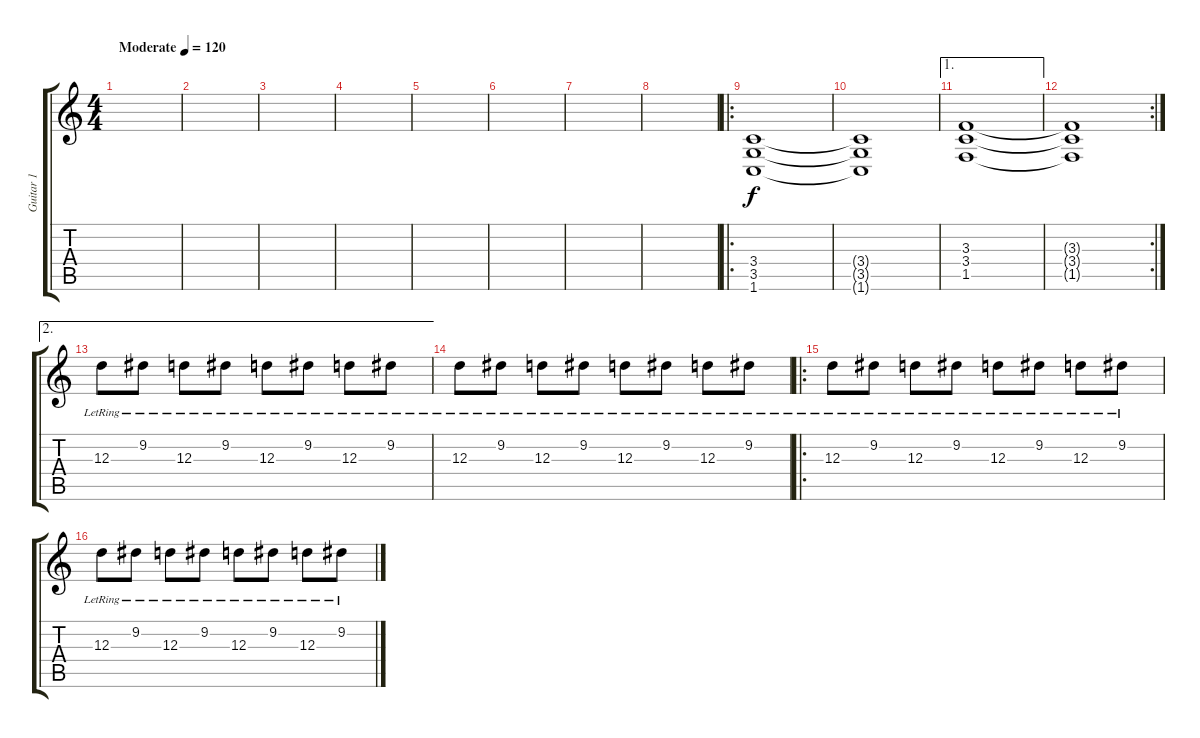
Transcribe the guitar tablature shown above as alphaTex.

\track ("Guitar 1" "Guitar 1") {instrument distortionguitar}
\staff {score tabs}
\tuning (B3 Gb3 D3 A2 E2 B1) {hide}
\ts (4 4)
\tempo (120 "Moderate")
\clef g2
\ks c
|
|
|
|
|
|
|
|
\ro
(3.4 3.5 1.6).1 |
(3.4{t} 3.5{t} 1.6{t}).1 |
\ae 1
(3.3 3.4 1.5).1 |
\rc 2
(3.3{t} 3.4{t} 1.5{t}).1 |
\ae 2
12.3{lr}.8{volume 0} 9.2{lr}.8{volume 13} 12.3{lr}.8 9.2{lr}.8 12.3{lr}.8 9.2{lr}.8 12.3{lr}.8 9.2{lr}.8 |
12.3{lr}.8 9.2{lr}.8 12.3{lr}.8 9.2{lr}.8 12.3{lr}.8 9.2{lr}.8 12.3{lr}.8 9.2{lr}.8 |
\ro
12.3{lr}.8 9.2{lr}.8 12.3{lr}.8 9.2{lr}.8 12.3{lr}.8 9.2{lr}.8 12.3{lr}.8 9.2{lr}.8 |
12.3{lr}.8 9.2{lr}.8 12.3{lr}.8 9.2{lr}.8 12.3{lr}.8 9.2{lr}.8 12.3{lr}.8 9.2{lr}.8
